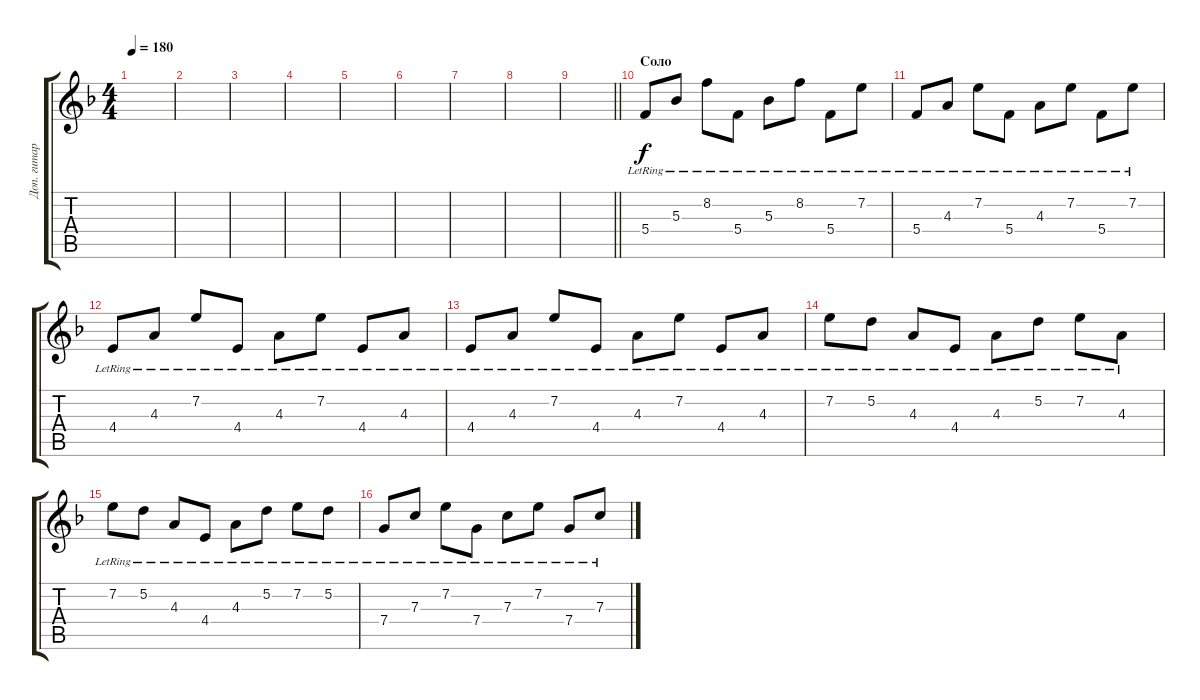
\track ("Доп. гитара" "Доп. гитар") {instrument electricguitarjazz}
\staff {score tabs}
\tuning (D4 A3 F3 C3 G2 C2) {hide}
\ts (4 4)
\tempo 180
\clef g2
\ks dminor
|
|
|
|
|
|
|
|
\barLineRight lightlight
|
\section ("" "Соло")
5.4{lr}.8 5.3{lr}.8 8.2{lr}.8 5.4{lr}.8 5.3{lr}.8 8.2{lr}.8 5.4{lr}.8 7.2{lr}.8 |
5.4{lr}.8 4.3{lr}.8 7.2{lr}.8 5.4{lr}.8 4.3{lr}.8 7.2{lr}.8 5.4{lr}.8 7.2{lr}.8 |
4.4{lr}.8 4.3{lr}.8 7.2{lr}.8 4.4{lr}.8 4.3{lr}.8 7.2{lr}.8 4.4{lr}.8 4.3{lr}.8 |
4.4{lr}.8 4.3{lr}.8 7.2{lr}.8 4.4{lr}.8 4.3{lr}.8 7.2{lr}.8 4.4{lr}.8 4.3{lr}.8 |
7.2{lr}.8 5.2{lr}.8 4.3{lr}.8 4.4{lr}.8 4.3{lr}.8 5.2{lr}.8 7.2{lr}.8 4.3{lr}.8 |
7.2{lr}.8 5.2{lr}.8 4.3{lr}.8 4.4{lr}.8 4.3{lr}.8 5.2{lr}.8 7.2{lr}.8 5.2{lr}.8 |
7.4{lr}.8 7.3{lr}.8 7.2{lr}.8 7.4{lr}.8 7.3{lr}.8 7.2{lr}.8 7.4{lr}.8 7.3{lr}.8
